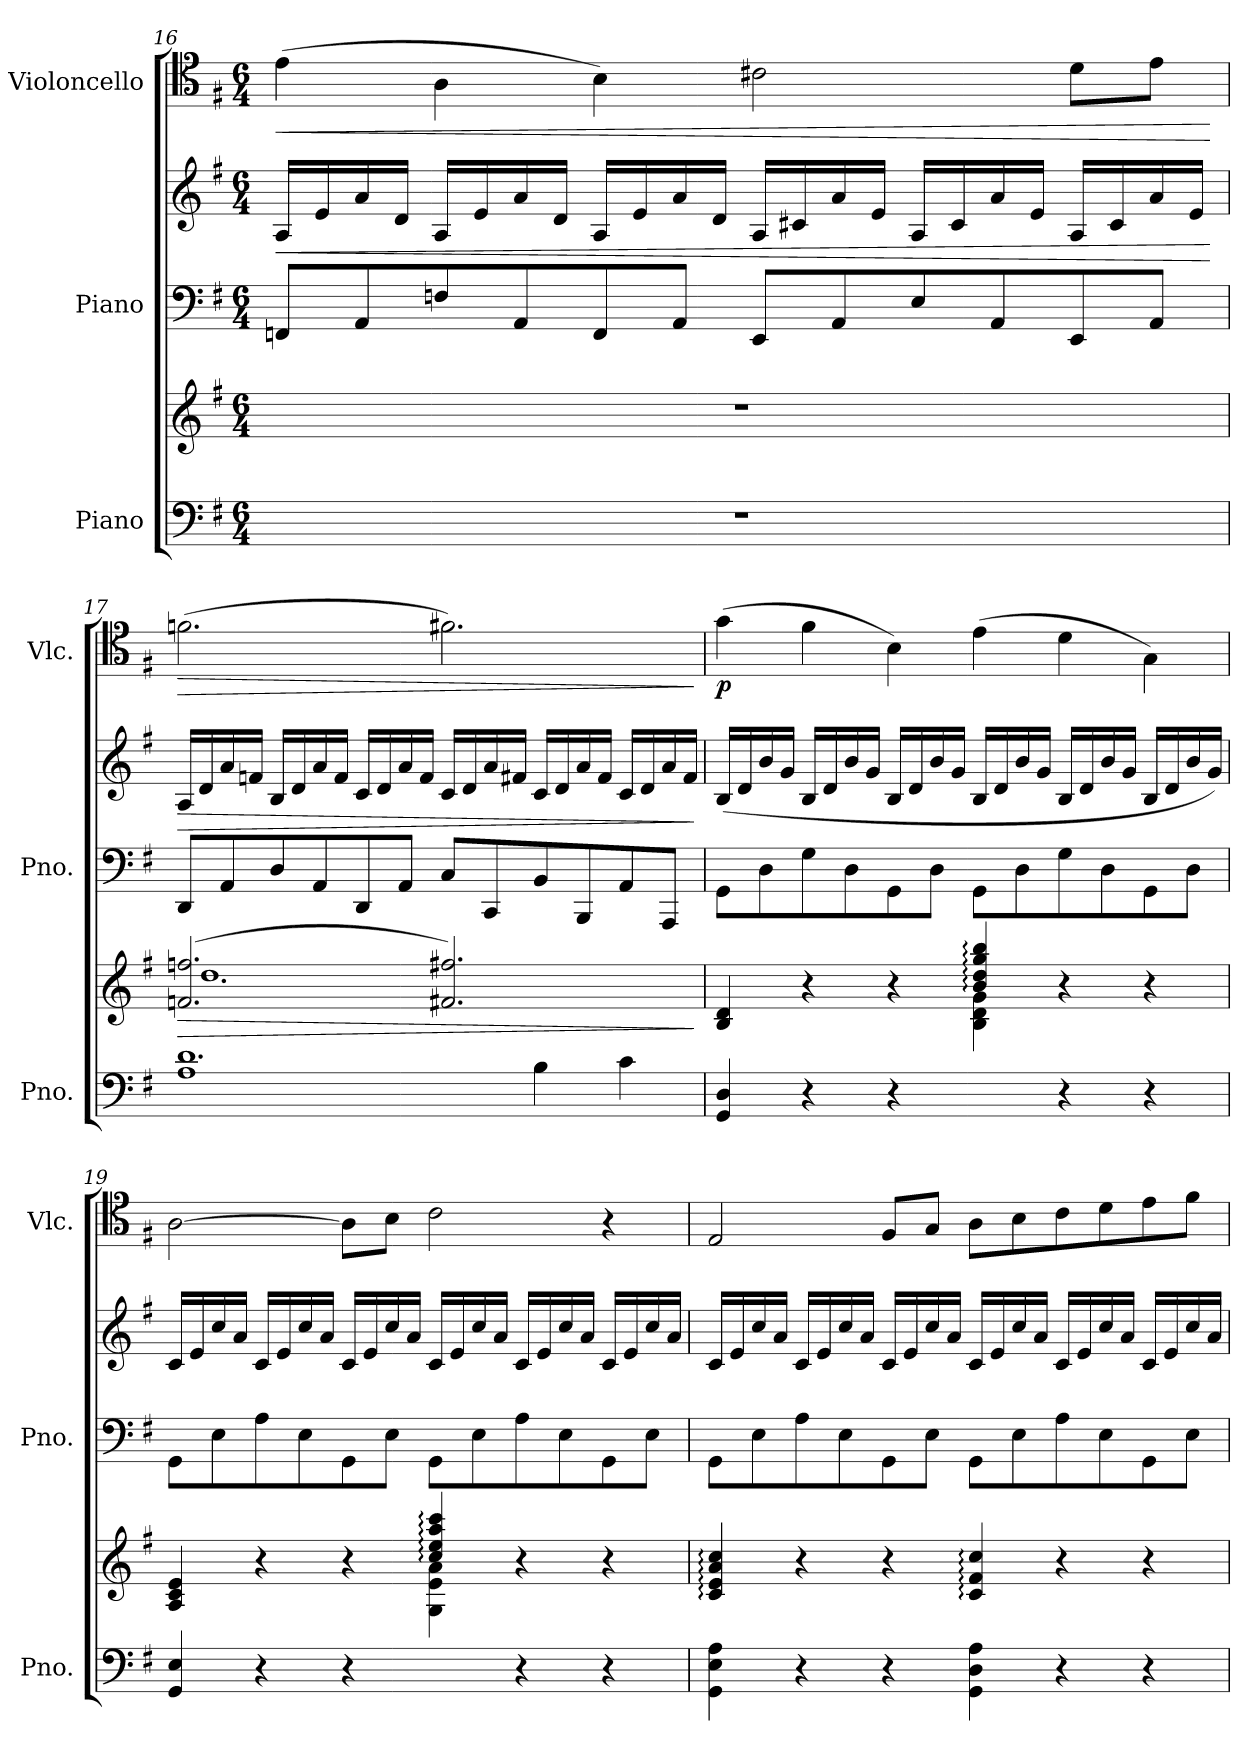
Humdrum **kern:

**kern	**kern	**dynam	**kern	**kern	**dynam	**kern	**dynam
*part3	*part3	*part3	*part2	*part2	*part2	*part1	*part1
*staff5	*staff4	*staff4/5	*staff3	*staff2	*staff2/3	*staff1	*staff1
*I"Piano	*	*	*I"Piano	*	*	*I"Violoncello	*
*I'Pno.	*	*	*I'Pno.	*	*	*I'Vlc.	*
!!LO:LB:g=z
*clefF4	*clefG2	*	*clefF4	*clefG2	*	*clefC4	*
*k[f#]	*k[f#]	*	*k[f#]	*k[f#]	*	*k[f#]	*
*M6/4	*M6/4	*	*M6/4	*M6/4	*	*M6/4	*
=16	=16	=16	=16	=16	=16	=16	=16
!	!	!	!	!	!LO:HP:b	!	!LO:HP:b
1.r	1.r	.	8FFn/L	16A/LL	<	(>4e\	<
.	.	.	.	16e/	.	.	.
.	.	.	8AA/	16a/	.	.	.
.	.	.	.	16d/JJ	.	.	.
.	.	.	8Fn/	16A/LL	.	4A\	.
.	.	.	.	16e/	.	.	.
.	.	.	8AA/	16a/	.	.	.
.	.	.	.	16d/JJ	.	.	.
.	.	.	8FF/	16A/LL	.	4B\)	.
.	.	.	.	16e/	.	.	.
.	.	.	8AA/J	16a/	.	.	.
.	.	.	.	16d/JJ	.	.	.
.	.	.	8EE/L	16A/LL	.	2c#X\	.
.	.	.	.	16c#X/	.	.	.
.	.	.	8AA/	16a/	.	.	.
.	.	.	.	16e/JJ	.	.	.
.	.	.	8E/	16A/LL	.	.	.
.	.	.	.	16c#/	.	.	.
.	.	.	8AA/	16a/	.	.	.
.	.	.	.	16e/JJ	.	.	.
.	.	.	8EE/	16A/LL	.	8d\L	.
.	.	.	.	16c#/	.	.	.
.	.	.	8AA/J	16a/	.	8e\J	.
.	.	.	.	16e/JJ	.	.	.
.	.	.	.	.	[	.	[
!!LO:PB:g=z
=17	=17	=17	=17	=17	=17	=17	=17
*^	*	*	*	*	*	*	*
!	!	!	!LO:HP:b	!	!	!LO:HP:b	!	!LO:HP:b
*	*	*^	*	*	*	*	*	*
1.d	1A	(>2.fn/ 2.ffn/	1.dd	>	8DD/L	16A/LL	>	(>2.fn\	>
.	.	.	.	.	.	16d/	.	.	.
.	.	.	.	.	8AA/	16a/	.	.	.
.	.	.	.	.	.	16fn/JJ	.	.	.
.	.	.	.	.	8D/	16B/LL	.	.	.
.	.	.	.	.	.	16d/	.	.	.
.	.	.	.	.	8AA/	16a/	.	.	.
.	.	.	.	.	.	16f/JJ	.	.	.
.	.	.	.	.	8DD/	16c/LL	.	.	.
.	.	.	.	.	.	16d/	.	.	.
.	.	.	.	.	8AA/J	16a/	.	.	.
.	.	.	.	.	.	16f/JJ	.	.	.
.	.	2.f#X/ 2.ff#X/)	.	.	8C/L	16c/LL	.	2.f#X\)	.
.	.	.	.	.	.	16d/	.	.	.
.	.	.	.	.	8CC/	16a/	.	.	.
.	.	.	.	.	.	16f#X/JJ	.	.	.
.	4B\	.	.	.	8BB/	16c/LL	.	.	.
.	.	.	.	.	.	16d/	.	.	.
.	.	.	.	.	8BBB/	16a/	.	.	.
.	.	.	.	.	.	16f#/JJ	.	.	.
.	4c\	.	.	.	8AA/	16c/LL	.	.	.
.	.	.	.	.	.	16d/	.	.	.
.	.	.	.	.	8AAA/J	16a/	.	.	.
.	.	.	.	.	.	16f#/JJ	.	.	.
*v	*v	*	*	*	*	*	*	*	*
*	*v	*v	*	*	*	*	*	*
.	.	]	.	.	]	.	]
!!LO:LB:g=z
=18	=18	=18	=18	=18	=18	=18	=18
*	*^	*	*	*	*	*	*
!	!	!	!	!	!	!	!	!LO:DY:b
4GG/ 4D/	4B/ 4d/	2.ryy	.	8GG\L	(>16B/LL	.	(>4g\	p
.	.	.	.	.	16d/	.	.	.
.	.	.	.	8D\	16b/	.	.	.
.	.	.	.	.	16g/JJ	.	.	.
4r	4r	.	.	8G\	16B/LL	.	4f#\	.
.	.	.	.	.	16d/	.	.	.
.	.	.	.	8D\	16b/	.	.	.
.	.	.	.	.	16g/JJ	.	.	.
4r	4r	.	.	8GG\	16B/LL	.	4B\)	.
.	.	.	.	.	16d/	.	.	.
.	.	.	.	8D\J	16b/	.	.	.
.	.	.	.	.	16g/JJ	.	.	.
4ryy	4b/: 4dd/: 4gg/: 4bb/:	4B\ 4d\ 4g\	.	8GG\L	16B/LL	.	(>4e\	.
.	.	.	.	.	16d/	.	.	.
.	.	.	.	8D\	16b/	.	.	.
.	.	.	.	.	16g/JJ	.	.	.
4r	4r	2ryy	.	8G\	16B/LL	.	4d\	.
.	.	.	.	.	16d/	.	.	.
.	.	.	.	8D\	16b/	.	.	.
.	.	.	.	.	16g/JJ	.	.	.
4r	4r	.	.	8GG\	16B/LL	.	4G\)	.
.	.	.	.	.	16d/	.	.	.
.	.	.	.	8D\J	16b/	.	.	.
.	.	.	.	.	16g/JJ)	.	.	.
=19	=19	=19	=19	=19	=19	=19	=19	=19
4GG/ 4E/	4A/ 4c/ 4e/	2.ryy	.	8GG\L	16c/LL	.	[2A\	.
.	.	.	.	.	16e/	.	.	.
.	.	.	.	8E\	16cc/	.	.	.
.	.	.	.	.	16a/JJ	.	.	.
4r	4r	.	.	8A\	16c/LL	.	.	.
.	.	.	.	.	16e/	.	.	.
.	.	.	.	8E\	16cc/	.	.	.
.	.	.	.	.	16a/JJ	.	.	.
4r	4r	.	.	8GG\	16c/LL	.	8A\L]	.
.	.	.	.	.	16e/	.	.	.
.	.	.	.	8E\J	16cc/	.	8B\J	.
.	.	.	.	.	16a/JJ	.	.	.
4ryy	4cc/: 4ee/: 4aa/: 4ccc/:	4G\ 4e\ 4a\	.	8GG\L	16c/LL	.	2c\	.
.	.	.	.	.	16e/	.	.	.
.	.	.	.	8E\	16cc/	.	.	.
.	.	.	.	.	16a/JJ	.	.	.
4r	4r	2ryy	.	8A\	16c/LL	.	.	.
.	.	.	.	.	16e/	.	.	.
.	.	.	.	8E\	16cc/	.	.	.
.	.	.	.	.	16a/JJ	.	.	.
4r	4r	.	.	8GG\	16c/LL	.	4r	.
.	.	.	.	.	16e/	.	.	.
.	.	.	.	8E\J	16cc/	.	.	.
.	.	.	.	.	16a/JJ	.	.	.
*	*v	*v	*	*	*	*	*	*
!!LO:LB:g=z
=20	=20	=20	=20	=20	=20	=20	=20
4GG\ 4E\ 4A\	4c/: 4e/: 4a/: 4cc/:	.	8GG\L	16c/LL	.	2E/	.
.	.	.	.	16e/	.	.	.
.	.	.	8E\	16cc/	.	.	.
.	.	.	.	16a/JJ	.	.	.
4r	4r	.	8A\	16c/LL	.	.	.
.	.	.	.	16e/	.	.	.
.	.	.	8E\	16cc/	.	.	.
.	.	.	.	16a/JJ	.	.	.
4r	4r	.	8GG\	16c/LL	.	8F#/L	.
.	.	.	.	16e/	.	.	.
.	.	.	8E\J	16cc/	.	8G/J	.
.	.	.	.	16a/JJ	.	.	.
4GG\ 4D\ 4A\	4c/: 4f#/: 4cc/:	.	8GG\L	16c/LL	.	8A\L	.
.	.	.	.	16e/	.	.	.
.	.	.	8E\	16cc/	.	8B\	.
.	.	.	.	16a/JJ	.	.	.
4r	4r	.	8A\	16c/LL	.	8c\	.
.	.	.	.	16e/	.	.	.
.	.	.	8E\	16cc/	.	8d\	.
.	.	.	.	16a/JJ	.	.	.
4r	4r	.	8GG\	16c/LL	.	8e\	.
.	.	.	.	16e/	.	.	.
.	.	.	8E\J	16cc/	.	8f#\J	.
.	.	.	.	16a/JJ	.	.	.
=	=	=	=	=	=	=	=
*-	*-	*-	*-	*-	*-	*-	*-
